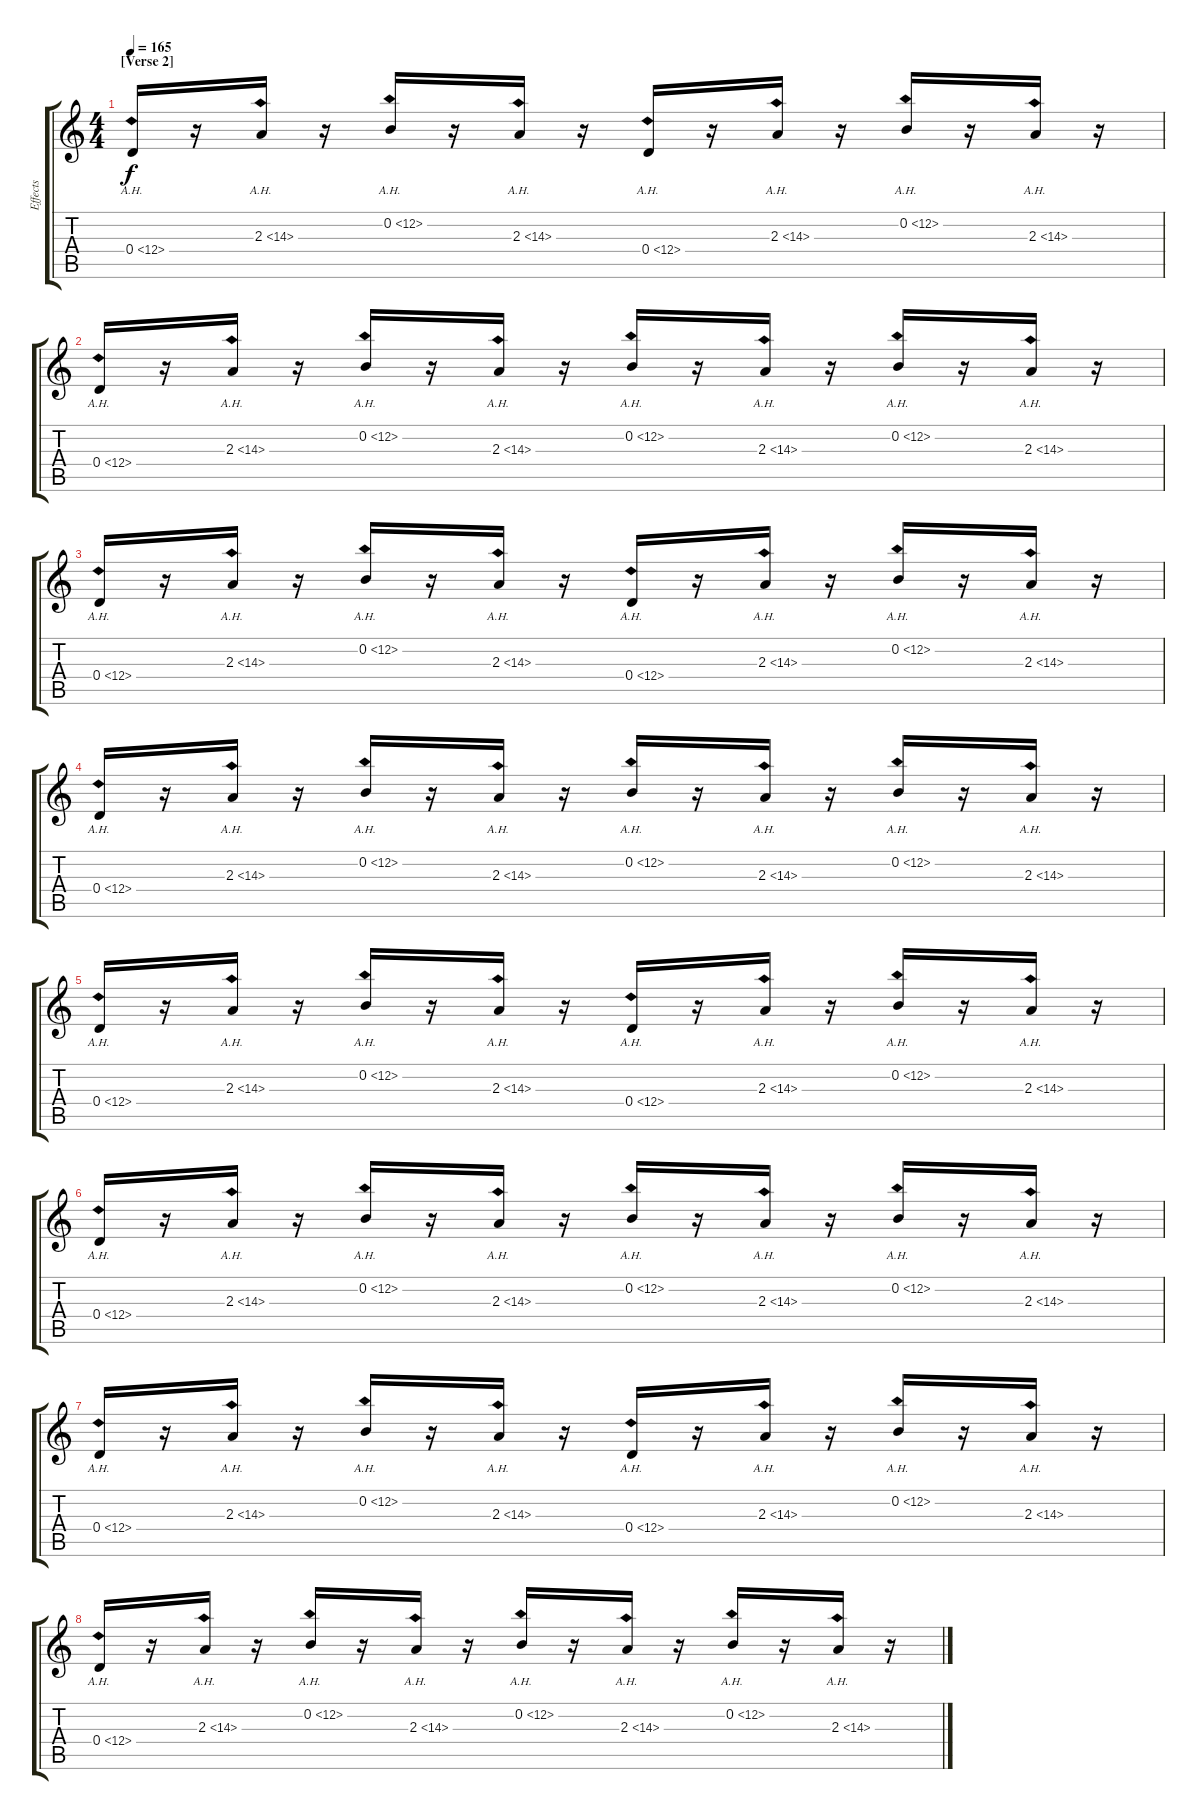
\track ("Effects" "Effects") {instrument electricguitarmuted}
\staff {score tabs}
\tuning (E4 B3 G3 D3 A2 E2) {hide}
\ts (4 4)
\section ("" "[Verse 2]")
\tempo 165
\clef g2
\ks c
0.4{ah 12}.16{dy f} r.16 2.3{ah 12}.16 r.16 0.2{ah 12}.16 r.16 2.3{ah 12}.16 r.16 0.4{ah 12}.16 r.16 2.3{ah 12}.16 r.16 0.2{ah 12}.16 r.16 2.3{ah 12}.16 r.16 |
0.4{ah 12}.16 r.16 2.3{ah 12}.16 r.16 0.2{ah 12}.16 r.16 2.3{ah 12}.16 r.16 0.2{ah 12}.16 r.16 2.3{ah 12}.16 r.16 0.2{ah 12}.16 r.16 2.3{ah 12}.16 r.16 |
0.4{ah 12}.16 r.16 2.3{ah 12}.16 r.16 0.2{ah 12}.16 r.16 2.3{ah 12}.16 r.16 0.4{ah 12}.16 r.16 2.3{ah 12}.16 r.16 0.2{ah 12}.16 r.16 2.3{ah 12}.16 r.16 |
0.4{ah 12}.16 r.16 2.3{ah 12}.16 r.16 0.2{ah 12}.16 r.16 2.3{ah 12}.16 r.16 0.2{ah 12}.16 r.16 2.3{ah 12}.16 r.16 0.2{ah 12}.16 r.16 2.3{ah 12}.16 r.16 |
0.4{ah 12}.16 r.16 2.3{ah 12}.16 r.16 0.2{ah 12}.16 r.16 2.3{ah 12}.16 r.16 0.4{ah 12}.16 r.16 2.3{ah 12}.16 r.16 0.2{ah 12}.16 r.16 2.3{ah 12}.16 r.16 |
0.4{ah 12}.16 r.16 2.3{ah 12}.16 r.16 0.2{ah 12}.16 r.16 2.3{ah 12}.16 r.16 0.2{ah 12}.16 r.16 2.3{ah 12}.16 r.16 0.2{ah 12}.16 r.16 2.3{ah 12}.16 r.16 |
0.4{ah 12}.16 r.16 2.3{ah 12}.16 r.16 0.2{ah 12}.16 r.16 2.3{ah 12}.16 r.16 0.4{ah 12}.16 r.16 2.3{ah 12}.16 r.16 0.2{ah 12}.16 r.16 2.3{ah 12}.16 r.16 |
0.4{ah 12}.16 r.16 2.3{ah 12}.16 r.16 0.2{ah 12}.16 r.16 2.3{ah 12}.16 r.16 0.2{ah 12}.16 r.16 2.3{ah 12}.16 r.16 0.2{ah 12}.16 r.16 2.3{ah 12}.16 r.16
